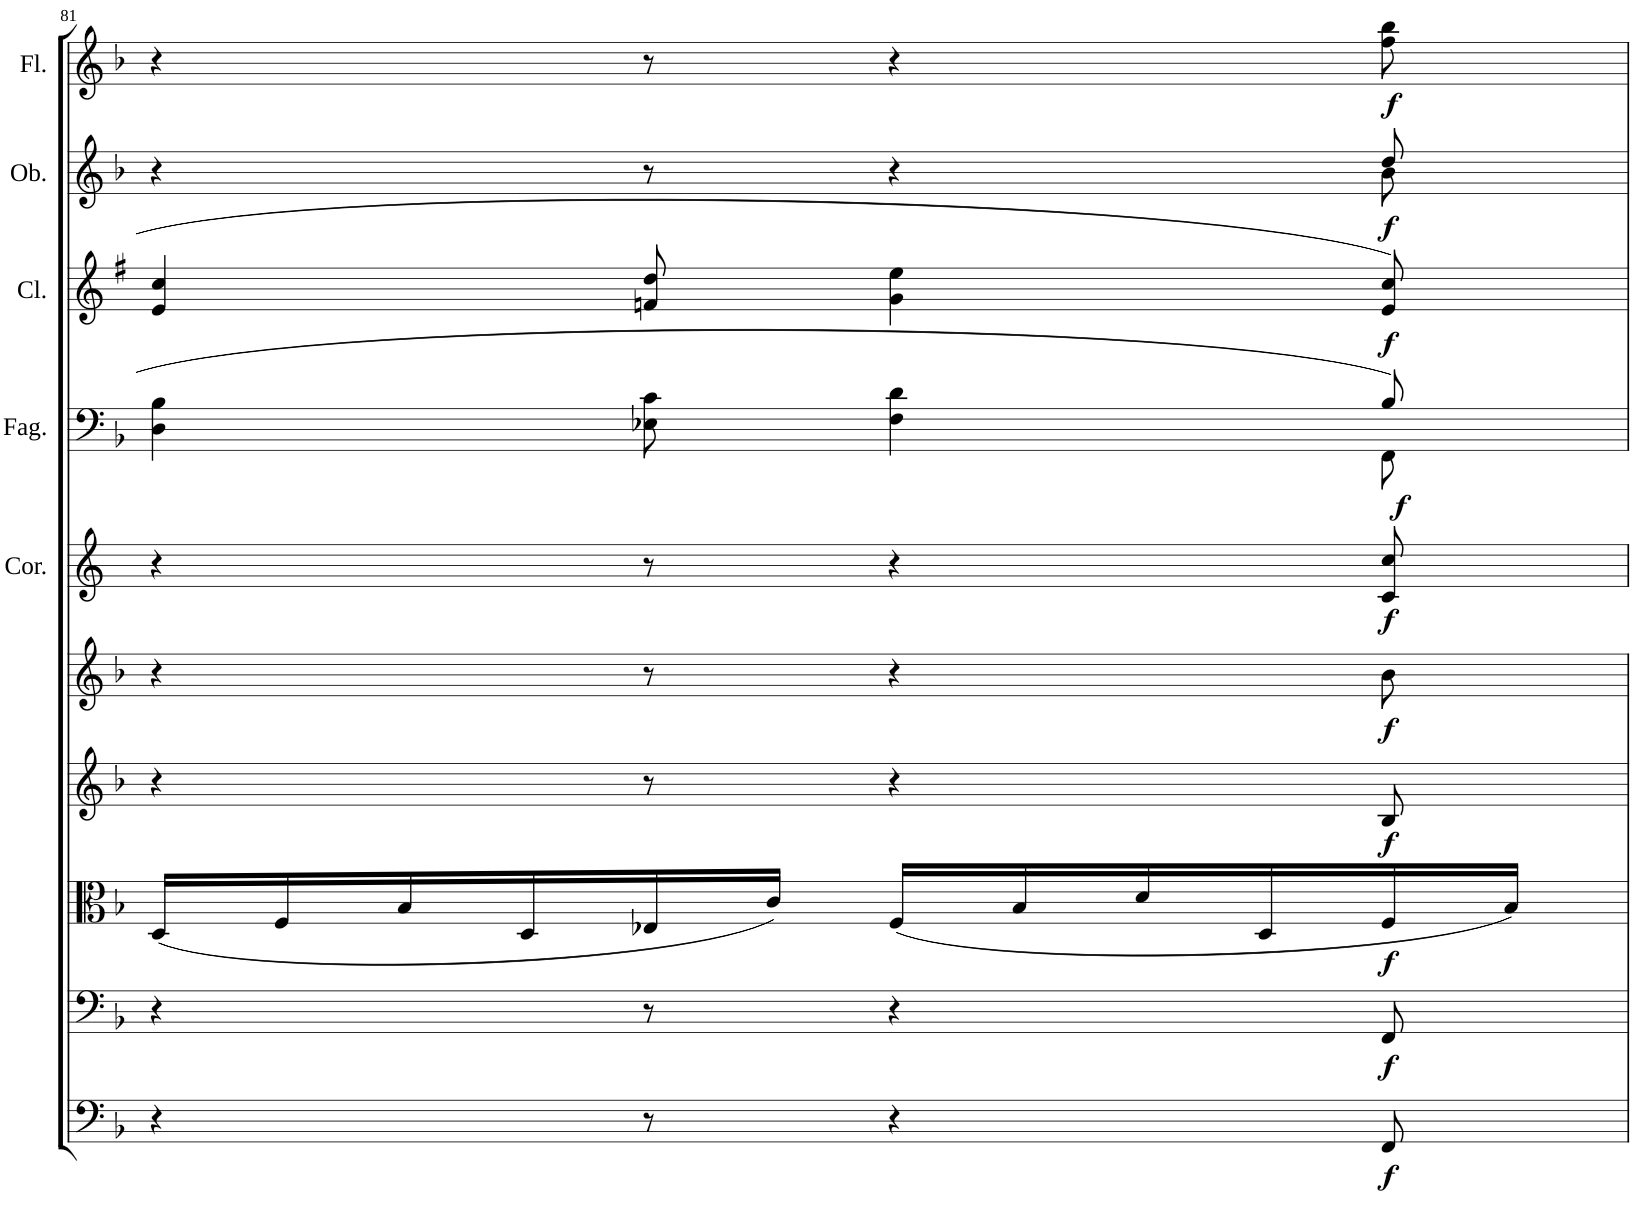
**kern	**dynam	**kern	**dynam	**kern	**dynam	**kern	**dynam	**kern	**dynam	**kern	**dynam	**kern	**dynam	**kern	**dynam	**kern	**dynam	**kern	**dynam
*part10	*part10	*part9	*part9	*part8	*part8	*part7	*part7	*part6	*part6	*part5	*part5	*part4	*part4	*part3	*part3	*part2	*part2	*part1	*part1
*staff10	*staff10	*staff9	*staff9	*staff8	*staff8	*staff7	*staff7	*staff6	*staff6	*staff5	*staff5	*staff4	*staff4	*staff3	*staff3	*staff2	*staff2	*staff1	*staff1
*I"Basso	*	*I"Violoncello	*	*I"Viola	*	*I"Violino II	*	*I"Violino I	*	*I"Corni in F	*	*I"Fagotti	*	*I"Clarinetti in B	*	*I"Oboi	*	*I"Flauti	*
*	*	*	*	*	*	*	*	*	*	*I'Cor.	*	*I'Fag.	*	*I'Cl.	*	*I'Ob.	*	*I'Fl.	*
!!LO:PB:g=z
*clefF4	*	*clefF4	*	*clefC3	*	*clefG2	*	*clefG2	*	*clefG2	*	*clefF4	*	*clefG2	*	*clefG2	*	*clefG2	*
*Trd7c12	*	*	*	*	*	*	*	*	*	*Trd4c7	*	*	*	*Trd1c2	*	*	*	*	*
*k[b-]	*	*k[b-]	*	*k[b-]	*	*k[b-]	*	*k[b-]	*	*k[]	*	*k[b-]	*	*k[f#]	*	*k[b-]	*	*k[b-]	*
*M6/8	*	*M6/8	*	*M6/8	*	*M6/8	*	*M6/8	*	*M6/8	*	*M6/8	*	*M6/8	*	*M6/8	*	*M6/8	*
=81	=81	=81	=81	=81	=81	=81	=81	=81	=81	=81	=81	=81	=81	=81	=81	=81	=81	=81	=81
*	*	*	*	*	*	*	*	*	*	*	*	*^	*	*	*	*^	*	*	*
4r	.	4r	.	(16D/LL	.	4r	.	4r	.	4r	.	4D\ 4B-\	8ryy	.	4e/ 4cc/	.	4r	8ryy	.	4r	.
.	.	.	.	16F/	.	.	.	.	.	.	.	.	.	.	.	.	.	.	.	.	.
*	*	*	*	*	*	*	*	*	*	*	*	*v	*v	*	*	*	*v	*v	*	*	*
.	.	.	.	16B-/	.	.	.	.	.	.	.	.	.	.	.	.	.	.	.
.	.	.	.	16D/	.	.	.	.	.	.	.	.	.	.	.	.	.	.	.
8r	.	8r	.	16E-X/	.	8r	.	8r	.	8r	.	8E-X\ 8c\	.	8fn/ 8dd/	.	8r	.	8r	.
.	.	.	.	16c/JJ)	.	.	.	.	.	.	.	.	.	.	.	.	.	.	.
4r	.	4r	.	(16F/LL	.	4r	.	4r	.	4r	.	4F\ 4d\	.	4g\ 4ee\	.	4r	.	4r	.
.	.	.	.	16B-/	.	.	.	.	.	.	.	.	.	.	.	.	.	.	.
.	.	.	.	16d/	.	.	.	.	.	.	.	.	.	.	.	.	.	.	.
.	.	.	.	16D/	.	.	.	.	.	.	.	.	.	.	.	.	.	.	.
*	*	*	*	*	*	*	*	*	*	*	*	*^	*	*	*	*^	*	*	*
!	!LO:DY:b	!	!LO:DY:b	!	!LO:DY:b	!	!LO:DY:b	!	!LO:DY:b	!	!LO:DY:b	!	!	!LO:DY:b	!	!LO:DY:b	!	!	!LO:DY:b	!	!LO:DY:b
8FF/	f	8FF/	f	16F/	f	8B-/	f	8b-\	f	8c/ 8cc/	f	8B-/	8FF\	f	8e/ 8cc/	f	8dd/	8b-\	f	8ff\ 8bb-\	f
.	.	.	.	16B-/JJ)	.	.	.	.	.	.	.	.	.	.	.	.	.	.	.	.	.
*	*	*	*	*	*	*	*	*	*	*	*	*v	*v	*	*	*	*v	*v	*	*	*
=	=	=	=	=	=	=	=	=	=	=	=	=	=	=	=	=	=	=	=
*-	*-	*-	*-	*-	*-	*-	*-	*-	*-	*-	*-	*-	*-	*-	*-	*-	*-	*-	*-
